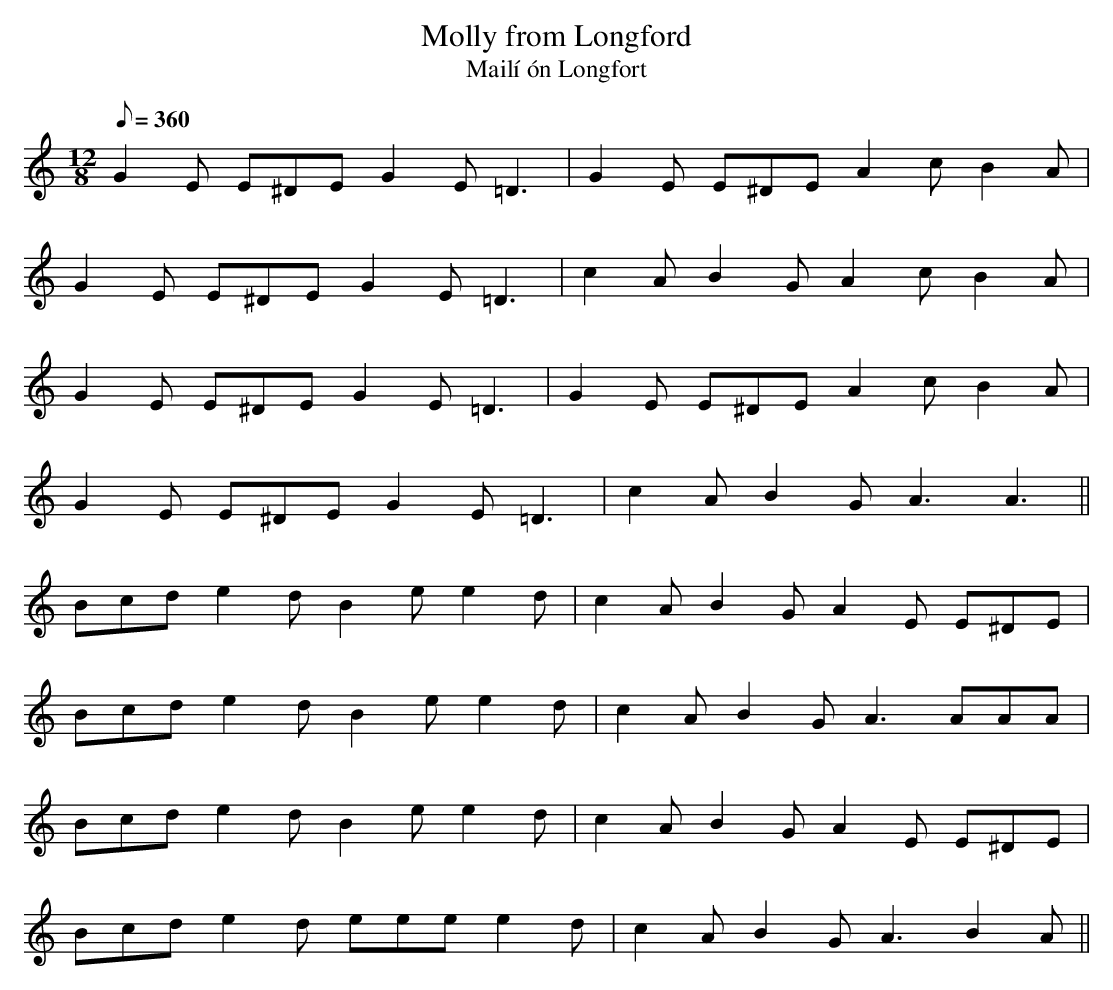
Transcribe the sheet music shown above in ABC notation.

X:1
T: Molly from Longford
T: Mail\'i \'on Longfort
L: 1/8
M: 12/8
Q: 360
K: Am
G2E E^DE G2E =D3|G2E E^DE A2c B2A|
G2E E^DE G2E =D3|c2A B2G A2c B2A|
G2E E^DE G2E =D3|G2E E^DE A2c B2A|
G2E E^DE G2E =D3|c2A B2G A3 A3 ||
Bcd e2d B2e e2d|c2A B2G A2E E^DE|
Bcd e2d B2e e2d|c2A B2G A3 AAA|
Bcd e2d B2e e2d|c2A B2G A2E E^DE|
Bcd e2d eee e2d|c2A B2G A3 B2A ||
